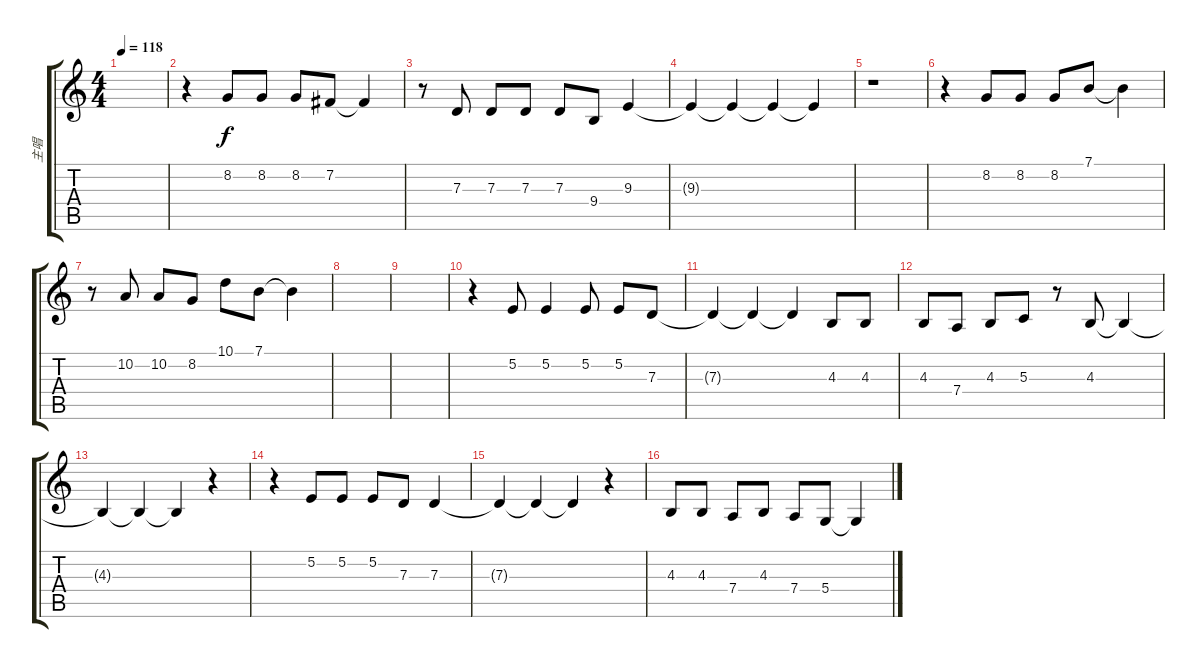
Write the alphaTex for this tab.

\track ("主唱" "主唱") {instrument electricgrandpiano}
\staff {score tabs}
\tuning (E4 B3 G3 D3 A2 E2) {hide}
\ts (4 4)
\tempo 118
\clef g2
\ks c
|
r.4 8.2.8 8.2.8 8.2.8 7.2.8 7.2{t}.4 |
r.8 7.3.8 7.3.8 7.3.8 7.3.8 9.4.8 9.3.4 |
9.3{t}.4 9.3{t}.4 9.3{t}.4 9.3{t}.4 |
r.1 |
r.4 8.2.8 8.2.8 8.2.8 7.1.8 7.1{t}.4 |
r.8 10.2.8 10.2.8 8.2.8 10.1.8 7.1.8 7.1{t}.4 |
|
|
r.4 5.2.8 5.2.4 5.2.8 5.2.8 7.3.8 |
7.3{t}.4 7.3{t}.4 7.3{t}.4 4.3.8 4.3.8 |
4.3.8 7.4.8 4.3.8 5.3.8 r.8 4.3.8 4.3{t}.4 |
4.3{t}.4 4.3{t}.4 4.3{t}.4 r.4 |
r.4 5.2.8 5.2.8 5.2.8 7.3.8 7.3.4 |
7.3{t}.4 7.3{t}.4 7.3{t}.4 r.4 |
4.3.8 4.3.8 7.4.8 4.3.8 7.4.8 5.4.8 5.4{t}.4
